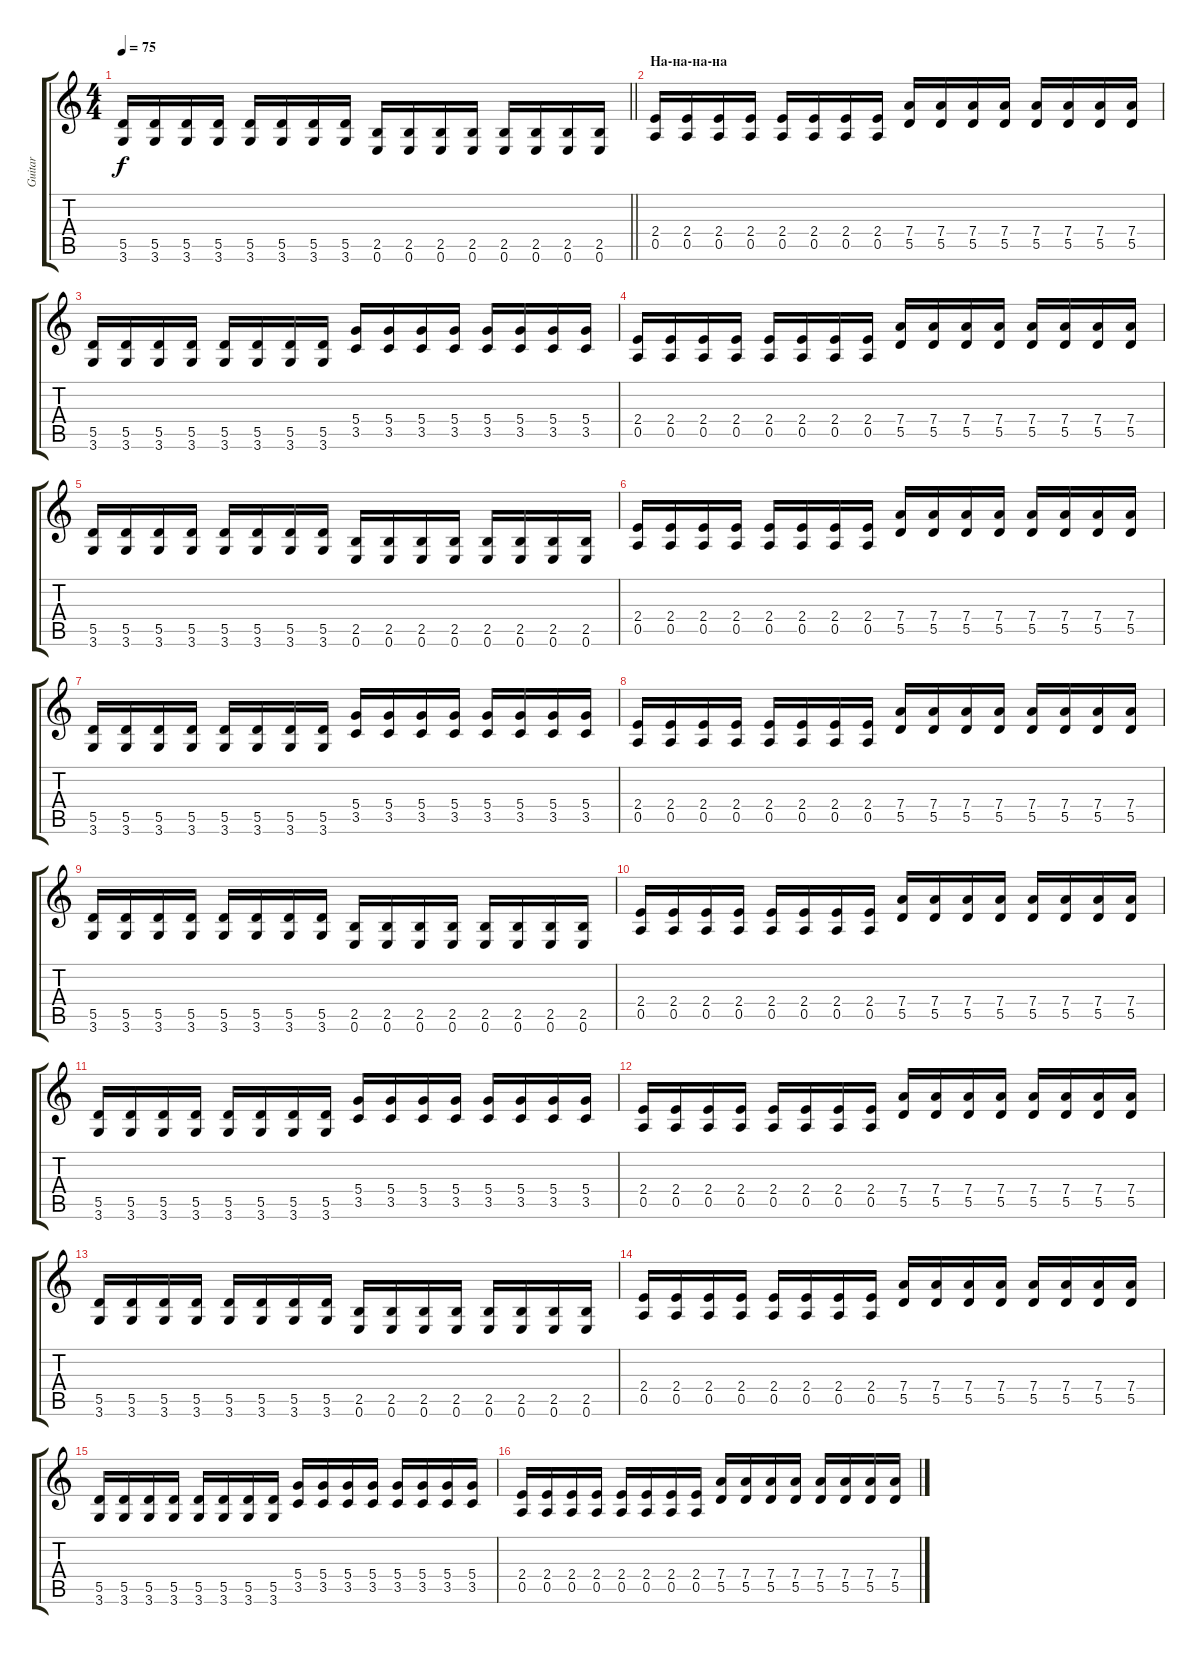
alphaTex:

\track ("Guitar" "Guitar") {instrument overdrivenguitar}
\staff {score tabs}
\tuning (E4 B3 G3 D3 A2 E2) {hide}
\ts (4 4)
\tempo 75
\clef g2
\barLineRight lightlight
\ks c
(5.5 3.6).16{dy f} (5.5 3.6).16 (5.5 3.6).16 (5.5 3.6).16 (5.5 3.6).16 (5.5 3.6).16 (5.5 3.6).16 (5.5 3.6).16 (2.5 0.6).16 (2.5 0.6).16 (2.5 0.6).16 (2.5 0.6).16 (2.5 0.6).16 (2.5 0.6).16 (2.5 0.6).16 (2.5 0.6).16 |
\section ("" "На-на-на-на")
(2.4 0.5).16 (2.4 0.5).16 (2.4 0.5).16 (2.4 0.5).16 (2.4 0.5).16 (2.4 0.5).16 (2.4 0.5).16 (2.4 0.5).16 (7.4 5.5).16 (7.4 5.5).16 (7.4 5.5).16 (7.4 5.5).16 (7.4 5.5).16 (7.4 5.5).16 (7.4 5.5).16 (7.4 5.5).16 |
(5.5 3.6).16 (5.5 3.6).16 (5.5 3.6).16 (5.5 3.6).16 (5.5 3.6).16 (5.5 3.6).16 (5.5 3.6).16 (5.5 3.6).16 (5.4 3.5).16 (5.4 3.5).16 (5.4 3.5).16 (5.4 3.5).16 (5.4 3.5).16 (5.4 3.5).16 (5.4 3.5).16 (5.4 3.5).16 |
(2.4 0.5).16 (2.4 0.5).16 (2.4 0.5).16 (2.4 0.5).16 (2.4 0.5).16 (2.4 0.5).16 (2.4 0.5).16 (2.4 0.5).16 (7.4 5.5).16 (7.4 5.5).16 (7.4 5.5).16 (7.4 5.5).16 (7.4 5.5).16 (7.4 5.5).16 (7.4 5.5).16 (7.4 5.5).16 |
(5.5 3.6).16 (5.5 3.6).16 (5.5 3.6).16 (5.5 3.6).16 (5.5 3.6).16 (5.5 3.6).16 (5.5 3.6).16 (5.5 3.6).16 (2.5 0.6).16 (2.5 0.6).16 (2.5 0.6).16 (2.5 0.6).16 (2.5 0.6).16 (2.5 0.6).16 (2.5 0.6).16 (2.5 0.6).16 |
(2.4 0.5).16 (2.4 0.5).16 (2.4 0.5).16 (2.4 0.5).16 (2.4 0.5).16 (2.4 0.5).16 (2.4 0.5).16 (2.4 0.5).16 (7.4 5.5).16 (7.4 5.5).16 (7.4 5.5).16 (7.4 5.5).16 (7.4 5.5).16 (7.4 5.5).16 (7.4 5.5).16 (7.4 5.5).16 |
(5.5 3.6).16 (5.5 3.6).16 (5.5 3.6).16 (5.5 3.6).16 (5.5 3.6).16 (5.5 3.6).16 (5.5 3.6).16 (5.5 3.6).16 (5.4 3.5).16 (5.4 3.5).16 (5.4 3.5).16 (5.4 3.5).16 (5.4 3.5).16 (5.4 3.5).16 (5.4 3.5).16 (5.4 3.5).16 |
(2.4 0.5).16 (2.4 0.5).16 (2.4 0.5).16 (2.4 0.5).16 (2.4 0.5).16 (2.4 0.5).16 (2.4 0.5).16 (2.4 0.5).16 (7.4 5.5).16 (7.4 5.5).16 (7.4 5.5).16 (7.4 5.5).16 (7.4 5.5).16 (7.4 5.5).16 (7.4 5.5).16 (7.4 5.5).16 |
(5.5 3.6).16 (5.5 3.6).16 (5.5 3.6).16 (5.5 3.6).16 (5.5 3.6).16 (5.5 3.6).16 (5.5 3.6).16 (5.5 3.6).16 (2.5 0.6).16 (2.5 0.6).16 (2.5 0.6).16 (2.5 0.6).16 (2.5 0.6).16 (2.5 0.6).16 (2.5 0.6).16 (2.5 0.6).16 |
(2.4 0.5).16 (2.4 0.5).16 (2.4 0.5).16 (2.4 0.5).16 (2.4 0.5).16 (2.4 0.5).16 (2.4 0.5).16 (2.4 0.5).16 (7.4 5.5).16 (7.4 5.5).16 (7.4 5.5).16 (7.4 5.5).16 (7.4 5.5).16 (7.4 5.5).16 (7.4 5.5).16 (7.4 5.5).16 |
(5.5 3.6).16 (5.5 3.6).16 (5.5 3.6).16 (5.5 3.6).16 (5.5 3.6).16 (5.5 3.6).16 (5.5 3.6).16 (5.5 3.6).16 (5.4 3.5).16 (5.4 3.5).16 (5.4 3.5).16 (5.4 3.5).16 (5.4 3.5).16 (5.4 3.5).16 (5.4 3.5).16 (5.4 3.5).16 |
(2.4 0.5).16 (2.4 0.5).16 (2.4 0.5).16 (2.4 0.5).16 (2.4 0.5).16 (2.4 0.5).16 (2.4 0.5).16 (2.4 0.5).16 (7.4 5.5).16 (7.4 5.5).16 (7.4 5.5).16 (7.4 5.5).16 (7.4 5.5).16 (7.4 5.5).16 (7.4 5.5).16 (7.4 5.5).16 |
(5.5 3.6).16 (5.5 3.6).16 (5.5 3.6).16 (5.5 3.6).16 (5.5 3.6).16 (5.5 3.6).16 (5.5 3.6).16 (5.5 3.6).16 (2.5 0.6).16 (2.5 0.6).16 (2.5 0.6).16 (2.5 0.6).16 (2.5 0.6).16 (2.5 0.6).16 (2.5 0.6).16 (2.5 0.6).16 |
(2.4 0.5).16 (2.4 0.5).16 (2.4 0.5).16 (2.4 0.5).16 (2.4 0.5).16 (2.4 0.5).16 (2.4 0.5).16 (2.4 0.5).16 (7.4 5.5).16 (7.4 5.5).16 (7.4 5.5).16 (7.4 5.5).16 (7.4 5.5).16 (7.4 5.5).16 (7.4 5.5).16 (7.4 5.5).16 |
(5.5 3.6).16 (5.5 3.6).16 (5.5 3.6).16 (5.5 3.6).16 (5.5 3.6).16 (5.5 3.6).16 (5.5 3.6).16 (5.5 3.6).16 (5.4 3.5).16 (5.4 3.5).16 (5.4 3.5).16 (5.4 3.5).16 (5.4 3.5).16 (5.4 3.5).16 (5.4 3.5).16 (5.4 3.5).16 |
(2.4 0.5).16 (2.4 0.5).16 (2.4 0.5).16 (2.4 0.5).16 (2.4 0.5).16 (2.4 0.5).16 (2.4 0.5).16 (2.4 0.5).16 (7.4 5.5).16 (7.4 5.5).16 (7.4 5.5).16 (7.4 5.5).16 (7.4 5.5).16 (7.4 5.5).16 (7.4 5.5).16 (7.4 5.5).16
